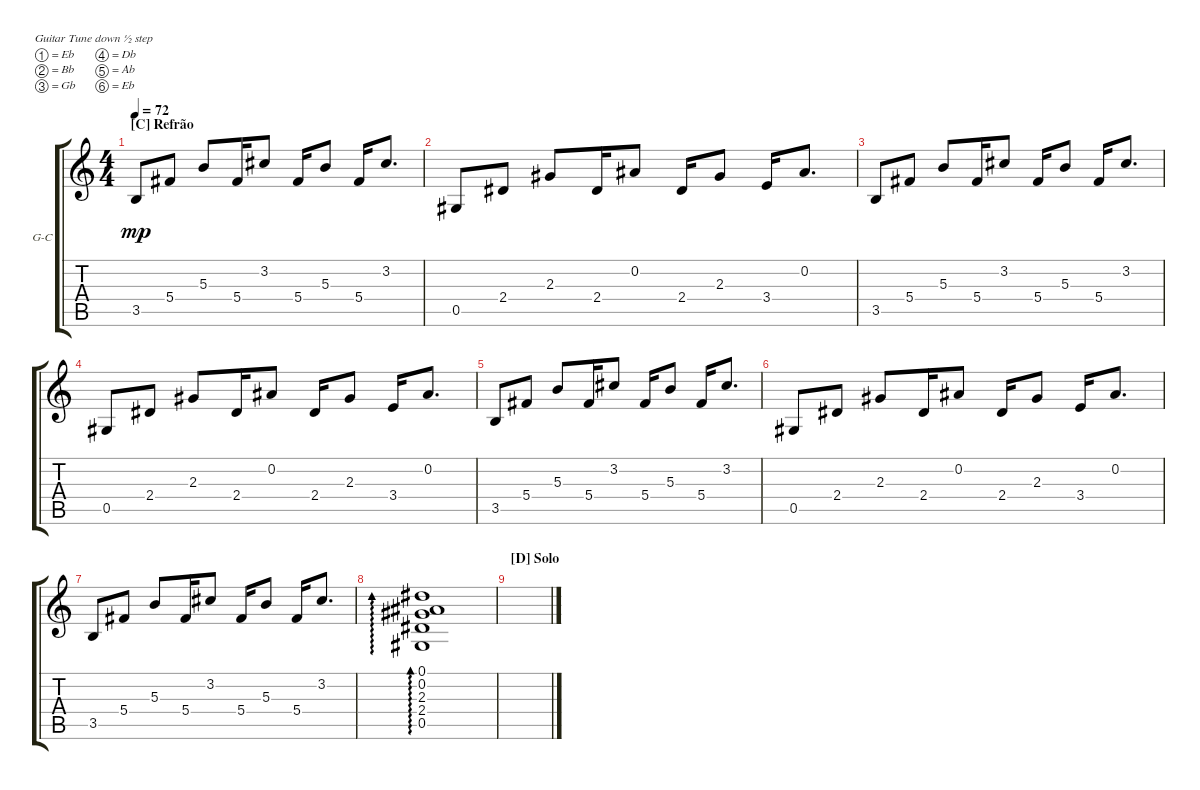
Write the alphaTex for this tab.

\defaultSystemsLayout 4
\bracketExtendMode groupsimilarinstruments
\firstSystemTrackNameOrientation horizontal
\otherSystemsTrackNameOrientation horizontal
\track ("Guitar Clean" "G-C") {multiBarRest instrument electricguitarclean}
\staff {score tabs}
\tuning (Eb4 Bb3 Gb3 Db3 Ab2 Eb2)
\ts (4 4)
\section ("C" "Refrão")
\tempo 72
\clef g2
\ks c
3.5.8{dy mp} 5.4.8 5.3.8 5.4.16 3.2.8 5.4.16 5.3.8 5.4.16 3.2.8{d} |
0.5.8 2.4.8 2.3.8 2.4.16 0.2.8 2.4.16 2.3.8 3.4.16 0.2.8{d} |
3.5.8 5.4.8 5.3.8 5.4.16 3.2.8 5.4.16 5.3.8 5.4.16 3.2.8{d} |
0.5.8 2.4.8 2.3.8 2.4.16 0.2.8 2.4.16 2.3.8 3.4.16 0.2.8{d} |
3.5.8 5.4.8 5.3.8 5.4.16 3.2.8 5.4.16 5.3.8 5.4.16 3.2.8{d} |
0.5.8 2.4.8 2.3.8 2.4.16 0.2.8 2.4.16 2.3.8 3.4.16 0.2.8{d} |
3.5.8 5.4.8 5.3.8 5.4.16 3.2.8 5.4.16 5.3.8 5.4.16 3.2.8{d} |
(0.5 2.4 2.3 0.2 0.1).1{ad 0} |
\section ("D" "Solo")
